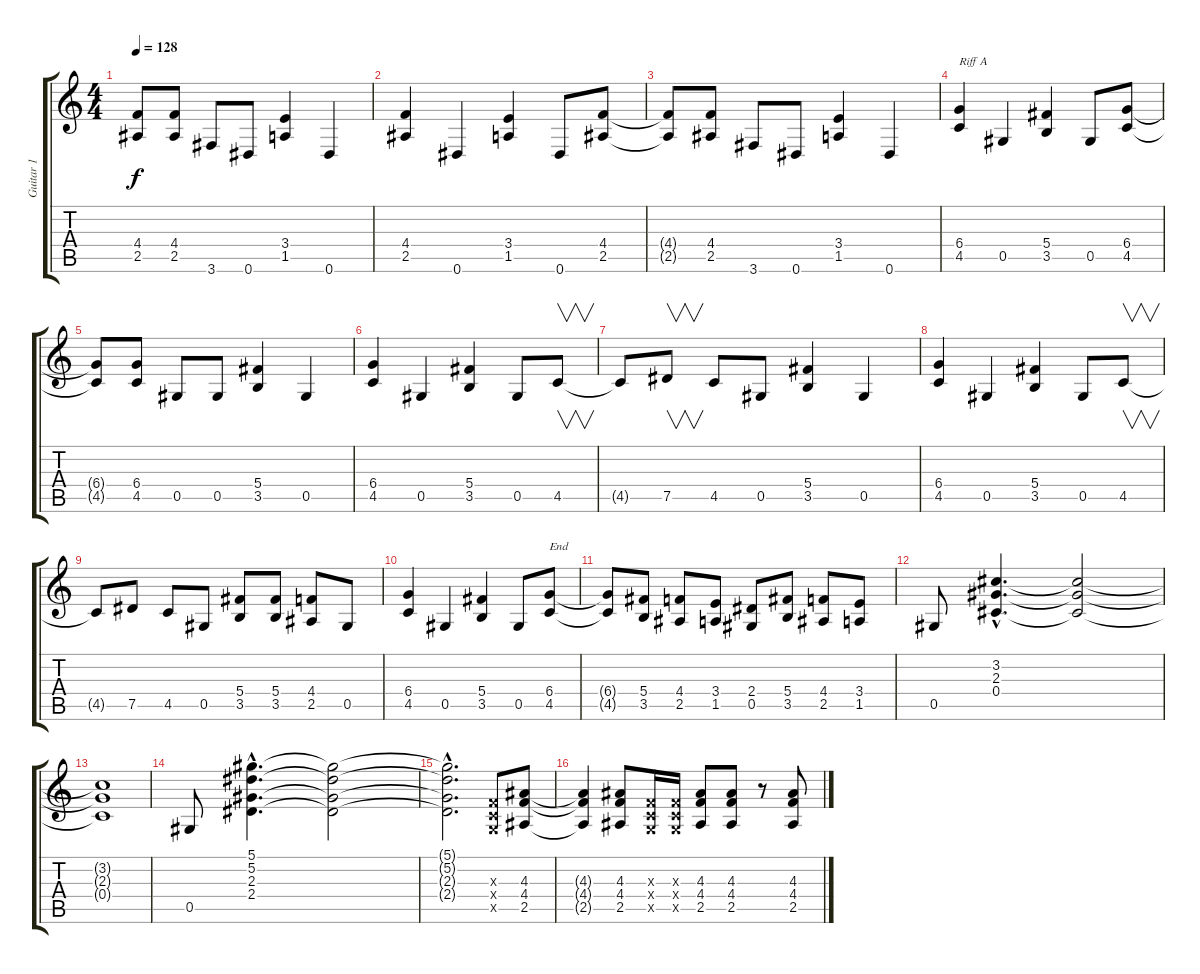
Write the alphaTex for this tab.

\track ("Guitar 1" "Guitar 1") {instrument distortionguitar}
\staff {score tabs}
\tuning (Eb4 Bb3 Gb3 Db3 Ab2 Eb2) {hide}
\ts (4 4)
\tempo 128
\clef g2
\ks c
(4.4{t} 2.5{t}).8{dy f} (4.4 2.5).8 3.6.8 0.6.8 (3.4 1.5).4 0.6.4 |
(4.4 2.5).4 0.6.4 (3.4 1.5).4 0.6.8 (4.4 2.5).8 |
(4.4{t} 2.5{t}).8 (4.4 2.5).8 3.6.8 0.6.8 (3.4 1.5).4 0.6.4 |
(6.4 4.5).4{txt "Riff A"} 0.5.4 (5.4 3.5).4 0.5.8 (6.4 4.5).8 |
(6.4{t} 4.5{t}).8 (6.4 4.5).8 0.5.8 0.5.8 (5.4 3.5).4 0.5.4 |
(6.4 4.5).4 0.5.4 (5.4 3.5).4 0.5.8 4.5.8{v} |
4.5{t}.8 7.5.8{v} 4.5.8 0.5.8 (5.4 3.5).4 0.5.4 |
(6.4 4.5).4 0.5.4 (5.4 3.5).4 0.5.8 4.5.8{v} |
4.5{t}.8 7.5.8 4.5.8 0.5.8 (5.4 3.5).8 (5.4 3.5).8 (4.4 2.5).8 0.5.8 |
(6.4 4.5).4 0.5.4 (5.4 3.5).4 0.5.8 (6.4 4.5).8{txt "End"} |
(6.4{t} 4.5{t}).8 (5.4 3.5).8 (4.4 2.5).8 (3.4 1.5).8 (2.4 0.5).8 (5.4 3.5).8 (4.4 2.5).8 (3.4 1.5).8 |
0.5.8 (3.2{hac} 2.3{hac} 0.4{hac}).4{d} (3.2{t} 2.3{t} 0.4{t}).2 |
(3.2{t} 2.3{t} 0.4{t}).1 |
0.5.8 (5.1{hac} 5.2{hac} 2.3{hac} 2.4{hac}).4{d} (5.1{t} 5.2{t} 2.3{t} 2.4{t}).2 |
(5.1{hac t} 5.2{hac t} 2.3{hac t} 2.4{hac t}).2{d} (-1.3{x} -1.4{x} -1.5{x}).8 (4.3 4.4 2.5).8 |
(4.3{t} 4.4{t} 2.5{t}).4 (4.3 4.4 2.5).8 (-1.3{x} -1.4{x} -1.5{x}).16 (-1.3{x} -1.4{x} -1.5{x}).16 (4.3 4.4 2.5).8 (4.3 4.4 2.5).8 r.8 (4.3 4.4 2.5).8
